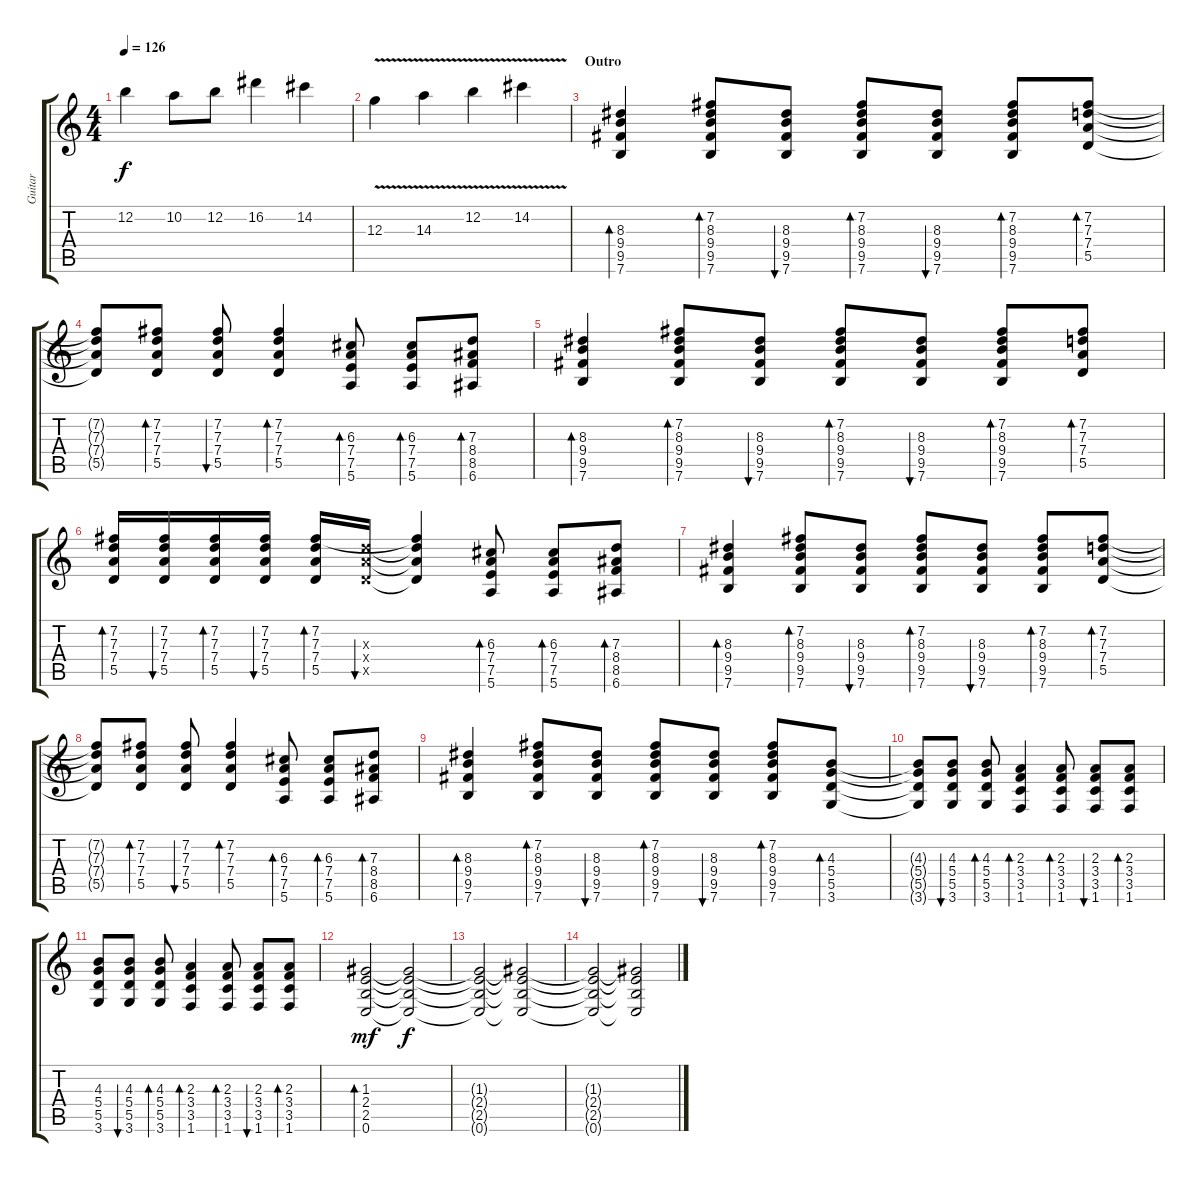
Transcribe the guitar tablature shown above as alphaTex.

\track ("Guitar" "Guitar") {instrument electricguitarclean}
\staff {score tabs}
\tuning (E4 B3 G3 D3 A2 E2) {hide}
\ts (4 4)
\tempo 126
\clef g2
\ks c
12.2.4{dy f} 10.2.8 12.2.8 16.2.4 14.2.4 |
12.3{v}.4 14.3{v}.4 12.2{v}.4 14.2{v}.4 |
\section ("" "Outro")
(8.3 9.4 9.5 7.6).4{bd 60 volume 16} (7.2 8.3 9.4 9.5 7.6).8{bd 30} (8.3 9.4 9.5 7.6).8{bu 30} (7.2 8.3 9.4 9.5 7.6).8{bd 30} (8.3 9.4 9.5 7.6).8{bu 30} (7.2 8.3 9.4 9.5 7.6).8{bd 30} (7.2 7.3 7.4 5.5).8{bd 60} |
(7.2{t} 7.3{t} 7.4{t} 5.5{t}).8 (7.2 7.3 7.4 5.5).8{bd 30} (7.2 7.3 7.4 5.5).8{bu 30} (7.2 7.3 7.4 5.5).4{bd 30} (6.3 7.4 7.5 5.6).8{bd 30} (6.3 7.4 7.5 5.6).8{bd 30} (7.3 8.4 8.5 6.6).8{bd 30} |
(8.3 9.4 9.5 7.6).4{bd 60} (7.2 8.3 9.4 9.5 7.6).8{bd 30} (8.3 9.4 9.5 7.6).8{bu 30} (7.2 8.3 9.4 9.5 7.6).8{bd 30} (8.3 9.4 9.5 7.6).8{bu 30} (7.2 8.3 9.4 9.5 7.6).8{bd 30} (7.2 7.3 7.4 5.5).8{bd 30} |
(7.2 7.3 7.4 5.5).16{bd 30} (7.2 7.3 7.4 5.5).16{bu 30} (7.2 7.3 7.4 5.5).16{bd 30} (7.2 7.3 7.4 5.5).16{bu 30} (7.2 7.3 7.4 5.5).16{bd 30} (7.3{x} 7.4{x} 5.5{x}).16{bu 30} (7.2{t} 7.3{t} 7.4{t} 5.5{t}).4 (6.3 7.4 7.5 5.6).8{bd 30} (6.3 7.4 7.5 5.6).8{bd 30} (7.3 8.4 8.5 6.6).8{bd 30} |
(8.3 9.4 9.5 7.6).4{bd 60} (7.2 8.3 9.4 9.5 7.6).8{bd 30} (8.3 9.4 9.5 7.6).8{bu 30} (7.2 8.3 9.4 9.5 7.6).8{bd 30} (8.3 9.4 9.5 7.6).8{bu 30} (7.2 8.3 9.4 9.5 7.6).8{bd 30} (7.2 7.3 7.4 5.5).8{bd 60} |
(7.2{t} 7.3{t} 7.4{t} 5.5{t}).8 (7.2 7.3 7.4 5.5).8{bd 30} (7.2 7.3 7.4 5.5).8{bu 30} (7.2 7.3 7.4 5.5).4{bd 30} (6.3 7.4 7.5 5.6).8{bd 30} (6.3 7.4 7.5 5.6).8{bd 30} (7.3 8.4 8.5 6.6).8{bd 30} |
(8.3 9.4 9.5 7.6).4{bd 60} (7.2 8.3 9.4 9.5 7.6).8{bd 30} (8.3 9.4 9.5 7.6).8{bu 30} (7.2 8.3 9.4 9.5 7.6).8{bd 30} (8.3 9.4 9.5 7.6).8{bu 30} (7.2 8.3 9.4 9.5 7.6).8{bd 30} (4.3 5.4 5.5 3.6).8{bd 60} |
(4.3{t} 5.4{t} 5.5{t} 3.6{t}).8 (4.3 5.4 5.5 3.6).8{bu 30} (4.3 5.4 5.5 3.6).8{bd 30} (2.3 3.4 3.5 1.6).4{bd 30} (2.3 3.4 3.5 1.6).8{bd 30} (2.3 3.4 3.5 1.6).8{bu 30} (2.3 3.4 3.5 1.6).8{bd 30} |
(4.3 5.4 5.5 3.6).8 (4.3 5.4 5.5 3.6).8{bu 30} (4.3 5.4 5.5 3.6).8{bd 30} (2.3 3.4 3.5 1.6).4{bd 30} (2.3 3.4 3.5 1.6).8{bd 30} (2.3 3.4 3.5 1.6).8{bu 30} (2.3 3.4 3.5 1.6).8{bd 30} |
(1.3 2.4 2.5 0.6).2{bd 60 dy mf} (1.3{t} 2.4{t} 2.5{t} 0.6{t}).2{dy f volume 14} |
(1.3{t} 2.4{t} 2.5{t} 0.6{t}).2{volume 12} (1.3{t} 2.4{t} 2.5{t} 0.6{t}).2{volume 10} |
(1.3{t} 2.4{t} 2.5{t} 0.6{t}).2{volume 9} (1.3{t} 2.4{t} 2.5{t} 0.6{t}).2{volume 8}
